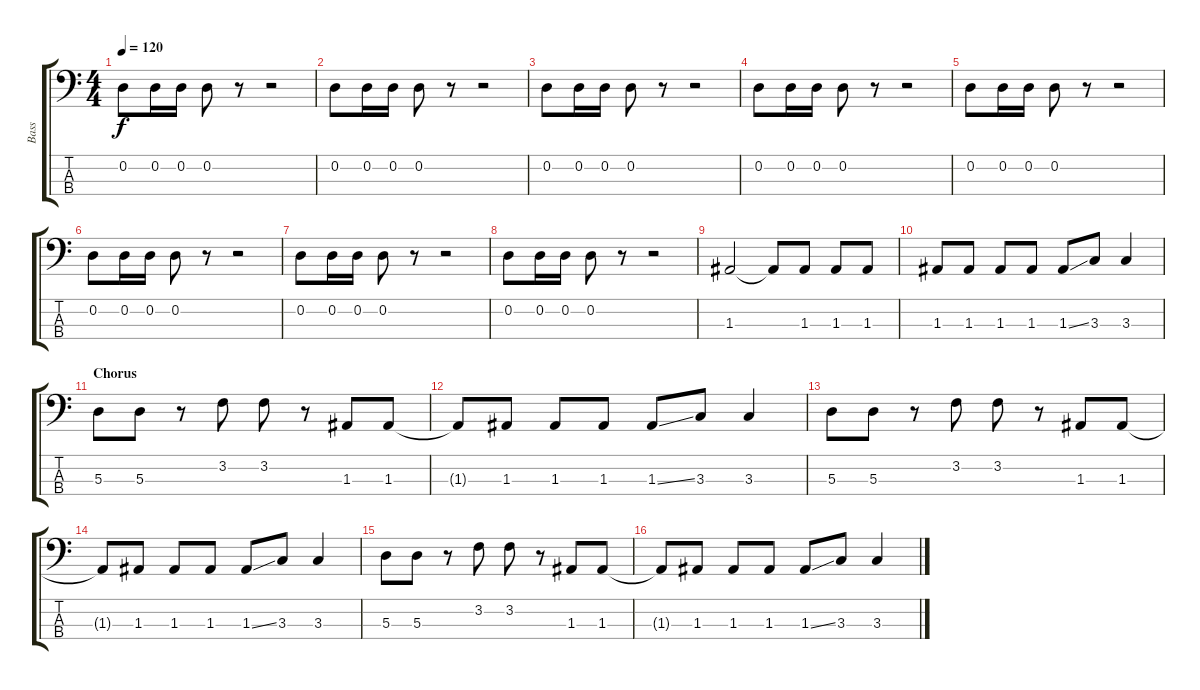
\track ("Bass" "Bass") {instrument electricbasspick}
\staff {score tabs}
\tuning (G2 D2 A1 E1) {hide}
\ts (4 4)
\tempo 120
\clef f4
\ks c
0.2.8{dy f} 0.2.16 0.2.16 0.2.8 r.8 r.2 |
0.2.8 0.2.16 0.2.16 0.2.8 r.8 r.2 |
0.2.8 0.2.16 0.2.16 0.2.8 r.8 r.2 |
0.2.8 0.2.16 0.2.16 0.2.8 r.8 r.2 |
0.2.8 0.2.16 0.2.16 0.2.8 r.8 r.2 |
0.2.8 0.2.16 0.2.16 0.2.8 r.8 r.2 |
0.2.8 0.2.16 0.2.16 0.2.8 r.8 r.2 |
0.2.8 0.2.16 0.2.16 0.2.8 r.8 r.2 |
1.3.2 1.3{t}.8 1.3.8 1.3.8 1.3.8 |
1.3.8 1.3.8 1.3.8 1.3.8 1.3{ss}.8 3.3.8 3.3.4 |
\section ("" "Chorus")
5.3.8 5.3.8 r.8 3.2.8 3.2.8 r.8 1.3.8 1.3.8 |
1.3{t}.8 1.3.8 1.3.8 1.3.8 1.3{ss}.8 3.3.8 3.3.4 |
5.3.8 5.3.8 r.8 3.2.8 3.2.8 r.8 1.3.8 1.3.8 |
1.3{t}.8 1.3.8 1.3.8 1.3.8 1.3{ss}.8 3.3.8 3.3.4 |
5.3.8 5.3.8 r.8 3.2.8 3.2.8 r.8 1.3.8 1.3.8 |
1.3{t}.8 1.3.8 1.3.8 1.3.8 1.3{ss}.8 3.3.8 3.3.4
